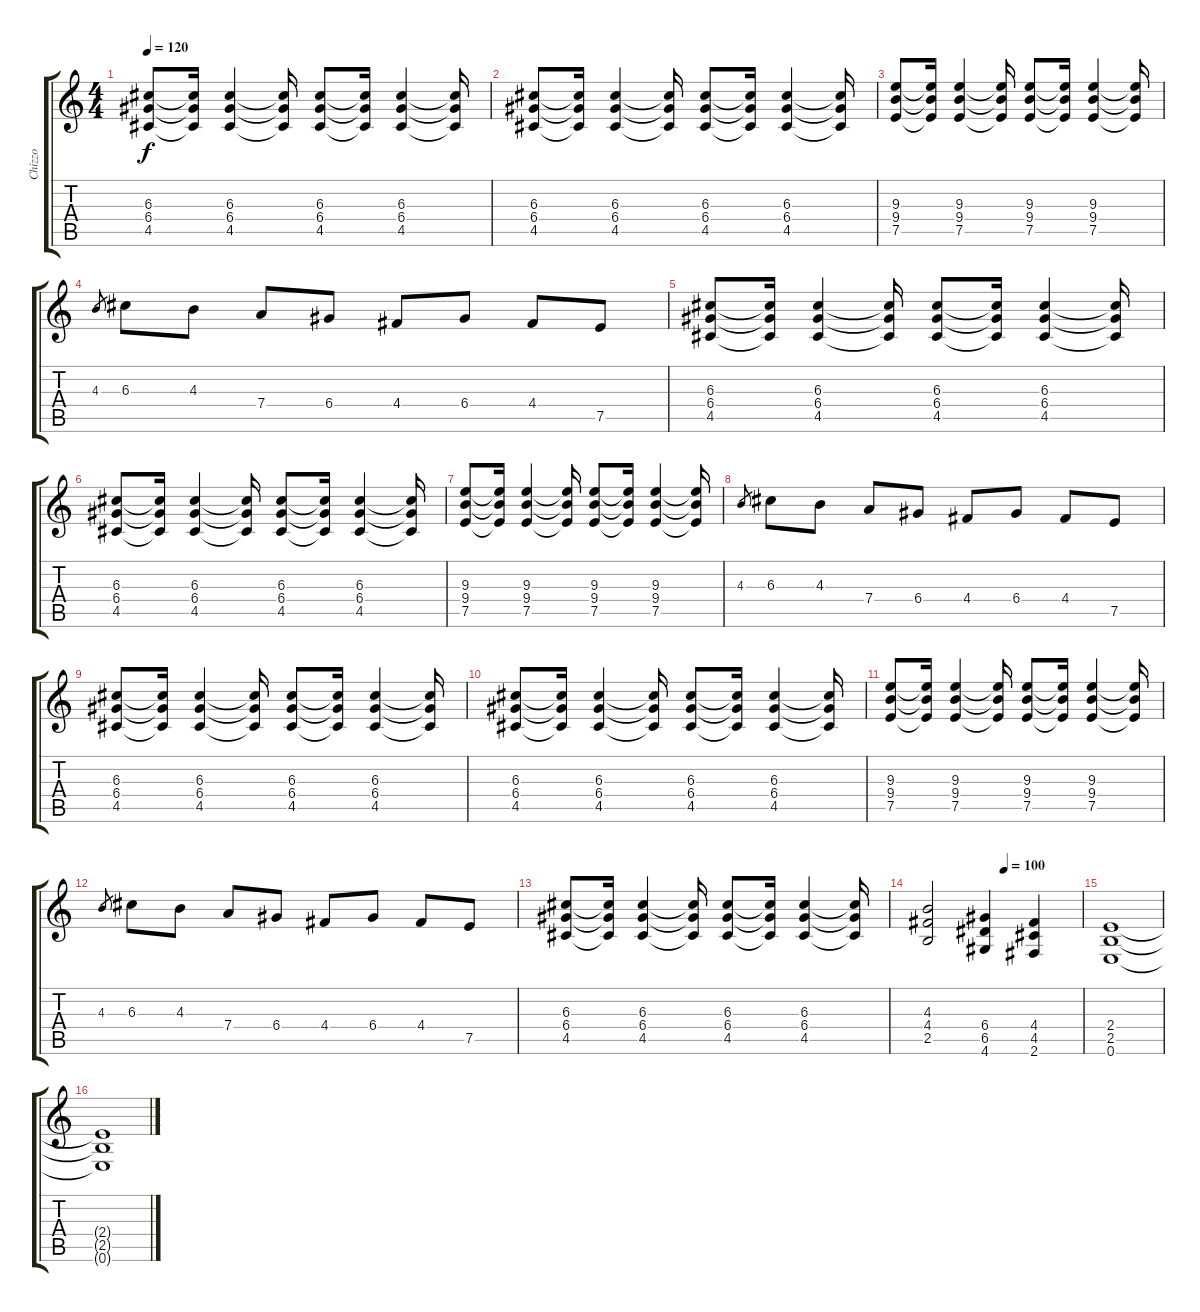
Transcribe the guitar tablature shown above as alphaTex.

\track ("Chizzo" "Chizzo") {instrument distortionguitar}
\staff {score tabs}
\tuning (E4 B3 G3 D3 A2 E2) {hide}
\ts (4 4)
\tempo 120
\clef g2
\ks c
(6.3 6.4 4.5).8{dy f} (6.3{t} 6.4{t} 4.5{t}).16 (6.3 6.4 4.5).4 (6.3{t} 6.4{t} 4.5{t}).16 (6.3 6.4 4.5).8 (6.3{t} 6.4{t} 4.5{t}).16 (6.3 6.4 4.5).4 (6.3{t} 6.4{t} 4.5{t}).16 |
(6.3 6.4 4.5).8 (6.3{t} 6.4{t} 4.5{t}).16 (6.3 6.4 4.5).4 (6.3{t} 6.4{t} 4.5{t}).16 (6.3 6.4 4.5).8 (6.3{t} 6.4{t} 4.5{t}).16 (6.3 6.4 4.5).4 (6.3{t} 6.4{t} 4.5{t}).16 |
(9.3 9.4 7.5).8 (9.3{t} 9.4{t} 7.5{t}).16 (9.3 9.4 7.5).4 (9.3{t} 9.4{t} 7.5{t}).16 (9.3 9.4 7.5).8 (9.3{t} 9.4{t} 7.5{t}).16 (9.3 9.4 7.5).4 (9.3{t} 9.4{t} 7.5{t}).16 |
4.3.8{gr} 6.3.8 4.3.8 7.4.8 6.4.8 4.4.8 6.4.8 4.4.8 7.5.8 |
(6.3 6.4 4.5).8 (6.3{t} 6.4{t} 4.5{t}).16 (6.3 6.4 4.5).4 (6.3{t} 6.4{t} 4.5{t}).16 (6.3 6.4 4.5).8 (6.3{t} 6.4{t} 4.5{t}).16 (6.3 6.4 4.5).4 (6.3{t} 6.4{t} 4.5{t}).16 |
(6.3 6.4 4.5).8 (6.3{t} 6.4{t} 4.5{t}).16 (6.3 6.4 4.5).4 (6.3{t} 6.4{t} 4.5{t}).16 (6.3 6.4 4.5).8 (6.3{t} 6.4{t} 4.5{t}).16 (6.3 6.4 4.5).4 (6.3{t} 6.4{t} 4.5{t}).16 |
(9.3 9.4 7.5).8 (9.3{t} 9.4{t} 7.5{t}).16 (9.3 9.4 7.5).4 (9.3{t} 9.4{t} 7.5{t}).16 (9.3 9.4 7.5).8 (9.3{t} 9.4{t} 7.5{t}).16 (9.3 9.4 7.5).4 (9.3{t} 9.4{t} 7.5{t}).16 |
4.3.8{gr} 6.3.8 4.3.8 7.4.8 6.4.8 4.4.8 6.4.8 4.4.8 7.5.8 |
(6.3 6.4 4.5).8 (6.3{t} 6.4{t} 4.5{t}).16 (6.3 6.4 4.5).4 (6.3{t} 6.4{t} 4.5{t}).16 (6.3 6.4 4.5).8 (6.3{t} 6.4{t} 4.5{t}).16 (6.3 6.4 4.5).4 (6.3{t} 6.4{t} 4.5{t}).16 |
(6.3 6.4 4.5).8 (6.3{t} 6.4{t} 4.5{t}).16 (6.3 6.4 4.5).4 (6.3{t} 6.4{t} 4.5{t}).16 (6.3 6.4 4.5).8 (6.3{t} 6.4{t} 4.5{t}).16 (6.3 6.4 4.5).4 (6.3{t} 6.4{t} 4.5{t}).16 |
(9.3 9.4 7.5).8 (9.3{t} 9.4{t} 7.5{t}).16 (9.3 9.4 7.5).4 (9.3{t} 9.4{t} 7.5{t}).16 (9.3 9.4 7.5).8 (9.3{t} 9.4{t} 7.5{t}).16 (9.3 9.4 7.5).4 (9.3{t} 9.4{t} 7.5{t}).16 |
4.3.8{gr} 6.3.8 4.3.8 7.4.8 6.4.8 4.4.8 6.4.8 4.4.8 7.5.8 |
(6.3 6.4 4.5).8 (6.3{t} 6.4{t} 4.5{t}).16 (6.3 6.4 4.5).4 (6.3{t} 6.4{t} 4.5{t}).16 (6.3 6.4 4.5).8 (6.3{t} 6.4{t} 4.5{t}).16 (6.3 6.4 4.5).4 (6.3{t} 6.4{t} 4.5{t}).16 |
\tempo (100 0.5)
(4.3 4.4 2.5).2 (6.4 6.5 4.6).4 (4.4 4.5 2.6).4 |
(2.4 2.5 0.6).1 |
(2.4{t} 2.5{t} 0.6{t}).1
